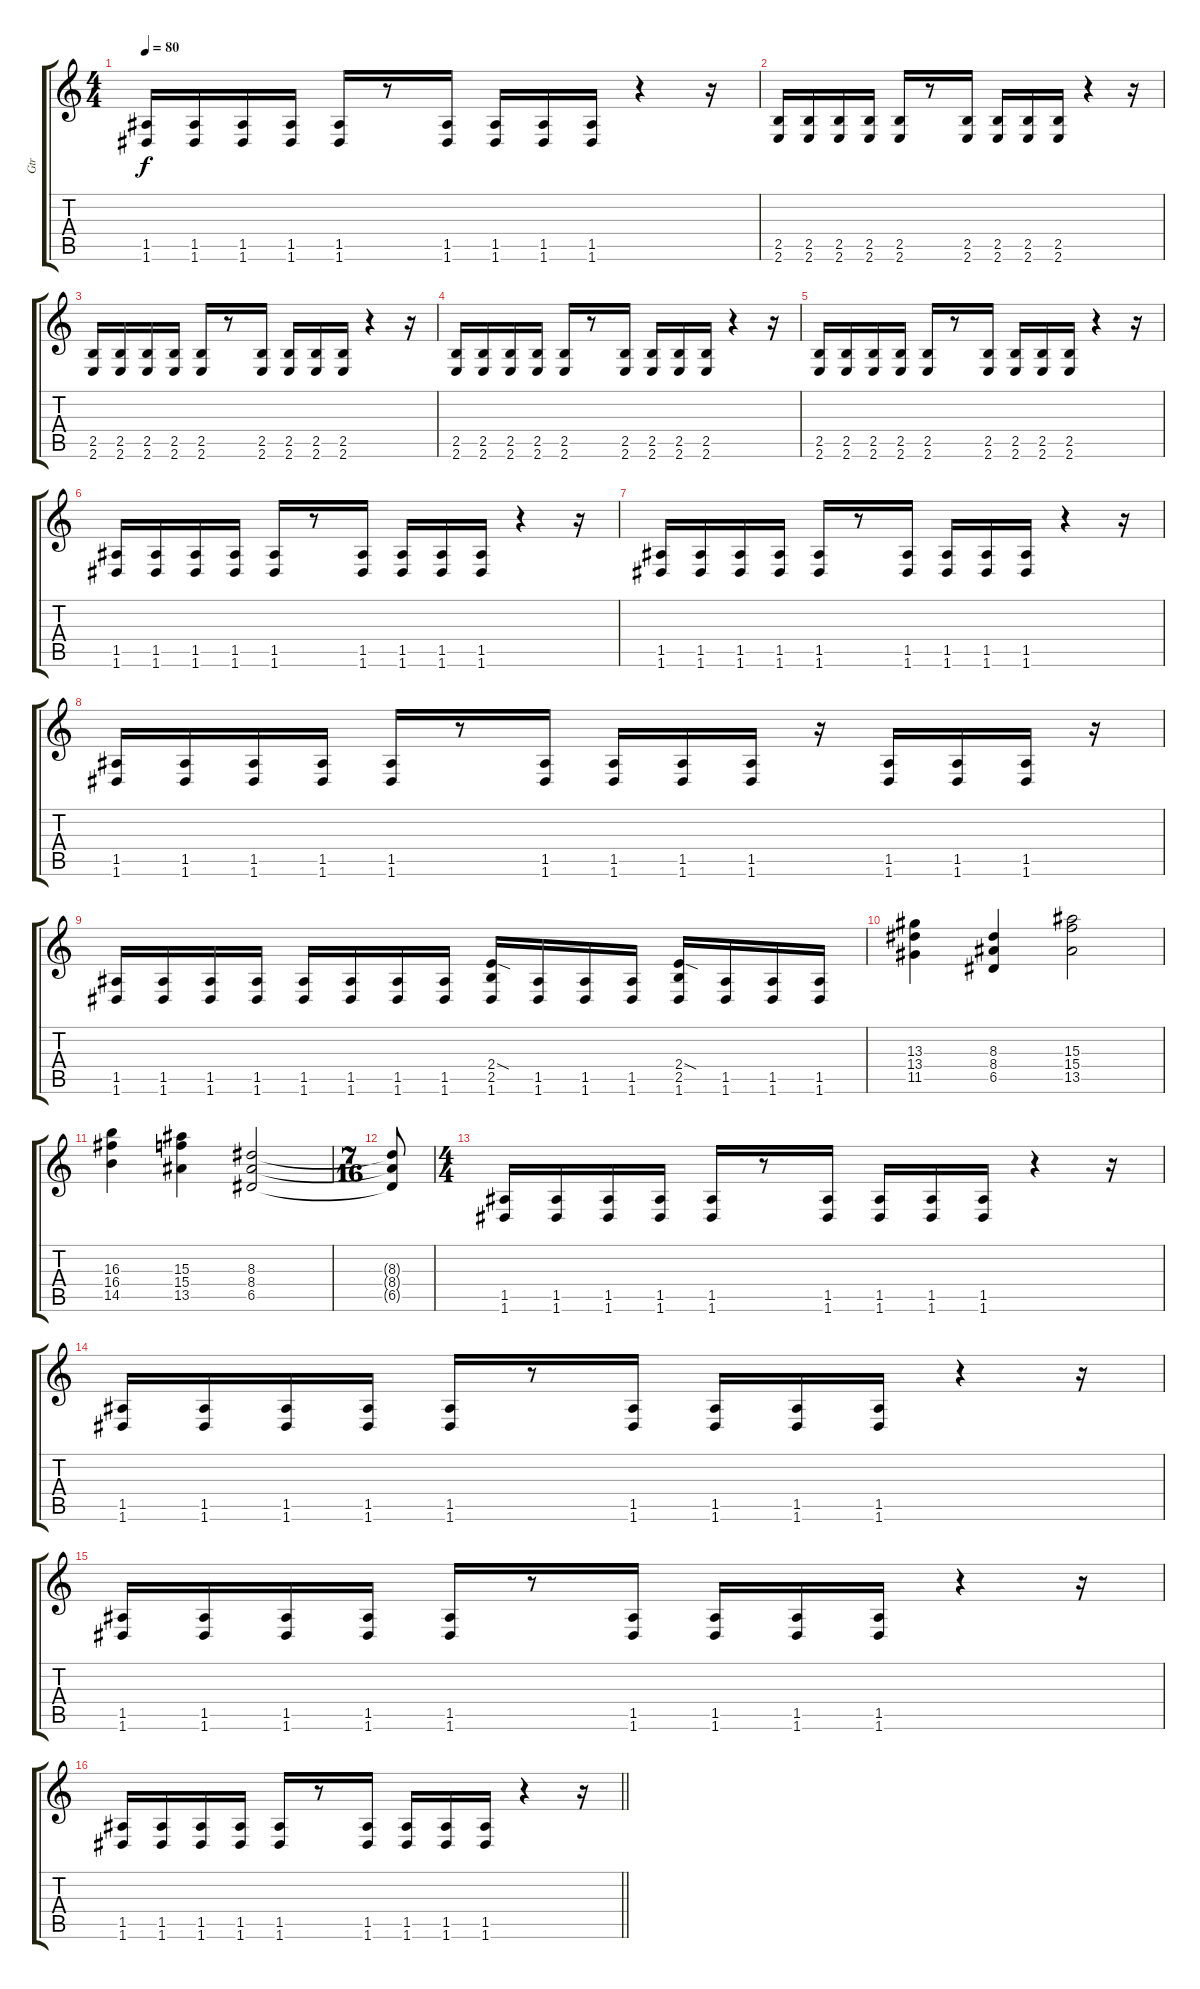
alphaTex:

\track ("Gtr" "Gtr") {instrument distortionguitar}
\staff {score tabs}
\tuning (E4 B3 G3 D3 A2 D2) {hide}
\ts (4 4)
\tempo 80
\clef g2
\ks c
(1.5 1.6).16{dy f} (1.5 1.6).16 (1.5 1.6).16 (1.5 1.6).16 (1.5 1.6).16 r.8 (1.5 1.6).16 (1.5 1.6).16 (1.5 1.6).16 (1.5 1.6).16 r.4 r.16 |
(2.5 2.6).16 (2.5 2.6).16 (2.5 2.6).16 (2.5 2.6).16 (2.5 2.6).16 r.8 (2.5 2.6).16 (2.5 2.6).16 (2.5 2.6).16 (2.5 2.6).16 r.4 r.16 |
(2.5 2.6).16 (2.5 2.6).16 (2.5 2.6).16 (2.5 2.6).16 (2.5 2.6).16 r.8 (2.5 2.6).16 (2.5 2.6).16 (2.5 2.6).16 (2.5 2.6).16 r.4 r.16 |
(2.5 2.6).16 (2.5 2.6).16 (2.5 2.6).16 (2.5 2.6).16 (2.5 2.6).16 r.8 (2.5 2.6).16 (2.5 2.6).16 (2.5 2.6).16 (2.5 2.6).16 r.4 r.16 |
(2.5 2.6).16 (2.5 2.6).16 (2.5 2.6).16 (2.5 2.6).16 (2.5 2.6).16 r.8 (2.5 2.6).16 (2.5 2.6).16 (2.5 2.6).16 (2.5 2.6).16 r.4 r.16 |
(1.5 1.6).16 (1.5 1.6).16 (1.5 1.6).16 (1.5 1.6).16 (1.5 1.6).16 r.8 (1.5 1.6).16 (1.5 1.6).16 (1.5 1.6).16 (1.5 1.6).16 r.4 r.16 |
(1.5 1.6).16 (1.5 1.6).16 (1.5 1.6).16 (1.5 1.6).16 (1.5 1.6).16 r.8 (1.5 1.6).16 (1.5 1.6).16 (1.5 1.6).16 (1.5 1.6).16 r.4 r.16 |
(1.5 1.6).16 (1.5 1.6).16 (1.5 1.6).16 (1.5 1.6).16 (1.5 1.6).16 r.8 (1.5 1.6).16 (1.5 1.6).16 (1.5 1.6).16 (1.5 1.6).16 r.16 (1.5 1.6).16 (1.5 1.6).16 (1.5 1.6).16 r.16 |
(1.5 1.6).16 (1.5 1.6).16 (1.5 1.6).16 (1.5 1.6).16 (1.5 1.6).16 (1.5 1.6).16 (1.5 1.6).16 (1.5 1.6).16 (2.4{sod} 2.5 1.6).16 (1.5 1.6).16 (1.5 1.6).16 (1.5 1.6).16 (2.4{sod} 2.5 1.6).16 (1.5 1.6).16 (1.5 1.6).16 (1.5 1.6).16 |
(13.3 13.4 11.5).4 (8.3 8.4 6.5).4 (15.3 15.4 13.5).2 |
(16.3 16.4 14.5).4 (15.3 15.4 13.5).4 (8.3 8.4 6.5).2 |
\ts (7 16)
(8.3{t} 8.4{t} 6.5{t}).8 |
\ts (4 4)
(1.5 1.6).16 (1.5 1.6).16 (1.5 1.6).16 (1.5 1.6).16 (1.5 1.6).16 r.8 (1.5 1.6).16 (1.5 1.6).16 (1.5 1.6).16 (1.5 1.6).16 r.4 r.16 |
(1.5 1.6).16 (1.5 1.6).16 (1.5 1.6).16 (1.5 1.6).16 (1.5 1.6).16 r.8 (1.5 1.6).16 (1.5 1.6).16 (1.5 1.6).16 (1.5 1.6).16 r.4 r.16 |
(1.5 1.6).16 (1.5 1.6).16 (1.5 1.6).16 (1.5 1.6).16 (1.5 1.6).16 r.8 (1.5 1.6).16 (1.5 1.6).16 (1.5 1.6).16 (1.5 1.6).16 r.4 r.16 |
\barLineRight lightlight
(1.5 1.6).16 (1.5 1.6).16 (1.5 1.6).16 (1.5 1.6).16 (1.5 1.6).16 r.8 (1.5 1.6).16 (1.5 1.6).16 (1.5 1.6).16 (1.5 1.6).16 r.4 r.16
